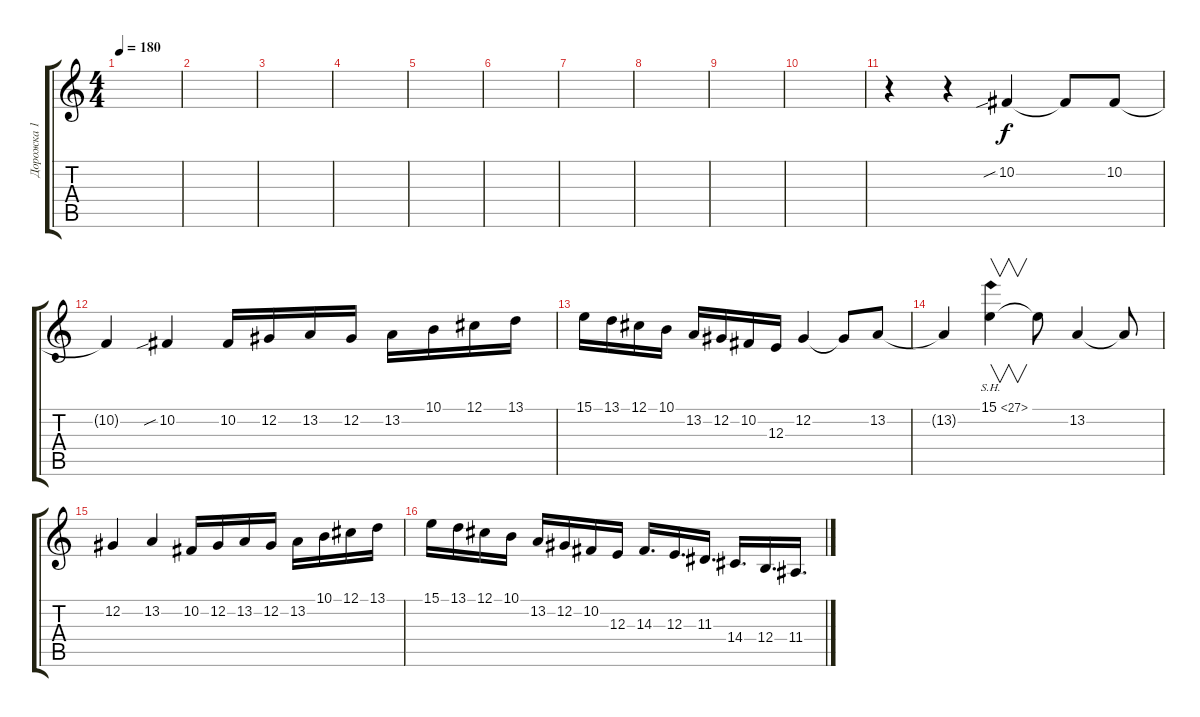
\track ("Дорожка 1" "Дорожка 1") {instrument tremolostrings}
\staff {score tabs}
\tuning (Db4 Ab3 E3 B2 Gb2 Db2) {hide}
\ts (4 4)
\tempo 180
\clef g2
\ks c
|
|
|
|
|
|
|
|
|
|
r.4{instrument lead2sawtooth} r.4 10.2{sib}.4 10.2{t}.8 10.2.8 |
10.2{t}.4 10.2{sib}.4 10.2.16 12.2.16 13.2.16 12.2.16 13.2.16 10.1.16 12.1.16 13.1.16 |
15.1.16 13.1.16 12.1.16 10.1.16 13.2.16 12.2.16 10.2.16 12.3.16 12.2.4 12.2{t}.8 13.2.8 |
13.2{t}.4 15.1{sh 12}.4{v} 15.1{t}.8 13.2.4 13.2{t}.8 |
12.2.4 13.2.4 10.2.16 12.2.16 13.2.16 12.2.16 13.2.16 10.1.16 12.1.16 13.1.16 |
15.1.16 13.1.16 12.1.16 10.1.16 13.2.16 12.2.16 10.2.16 12.3.16 14.3.16{d} 12.3.16{d} 11.3.16{d} 14.4.16{d} 12.4.16{d} 11.4.16{d}
